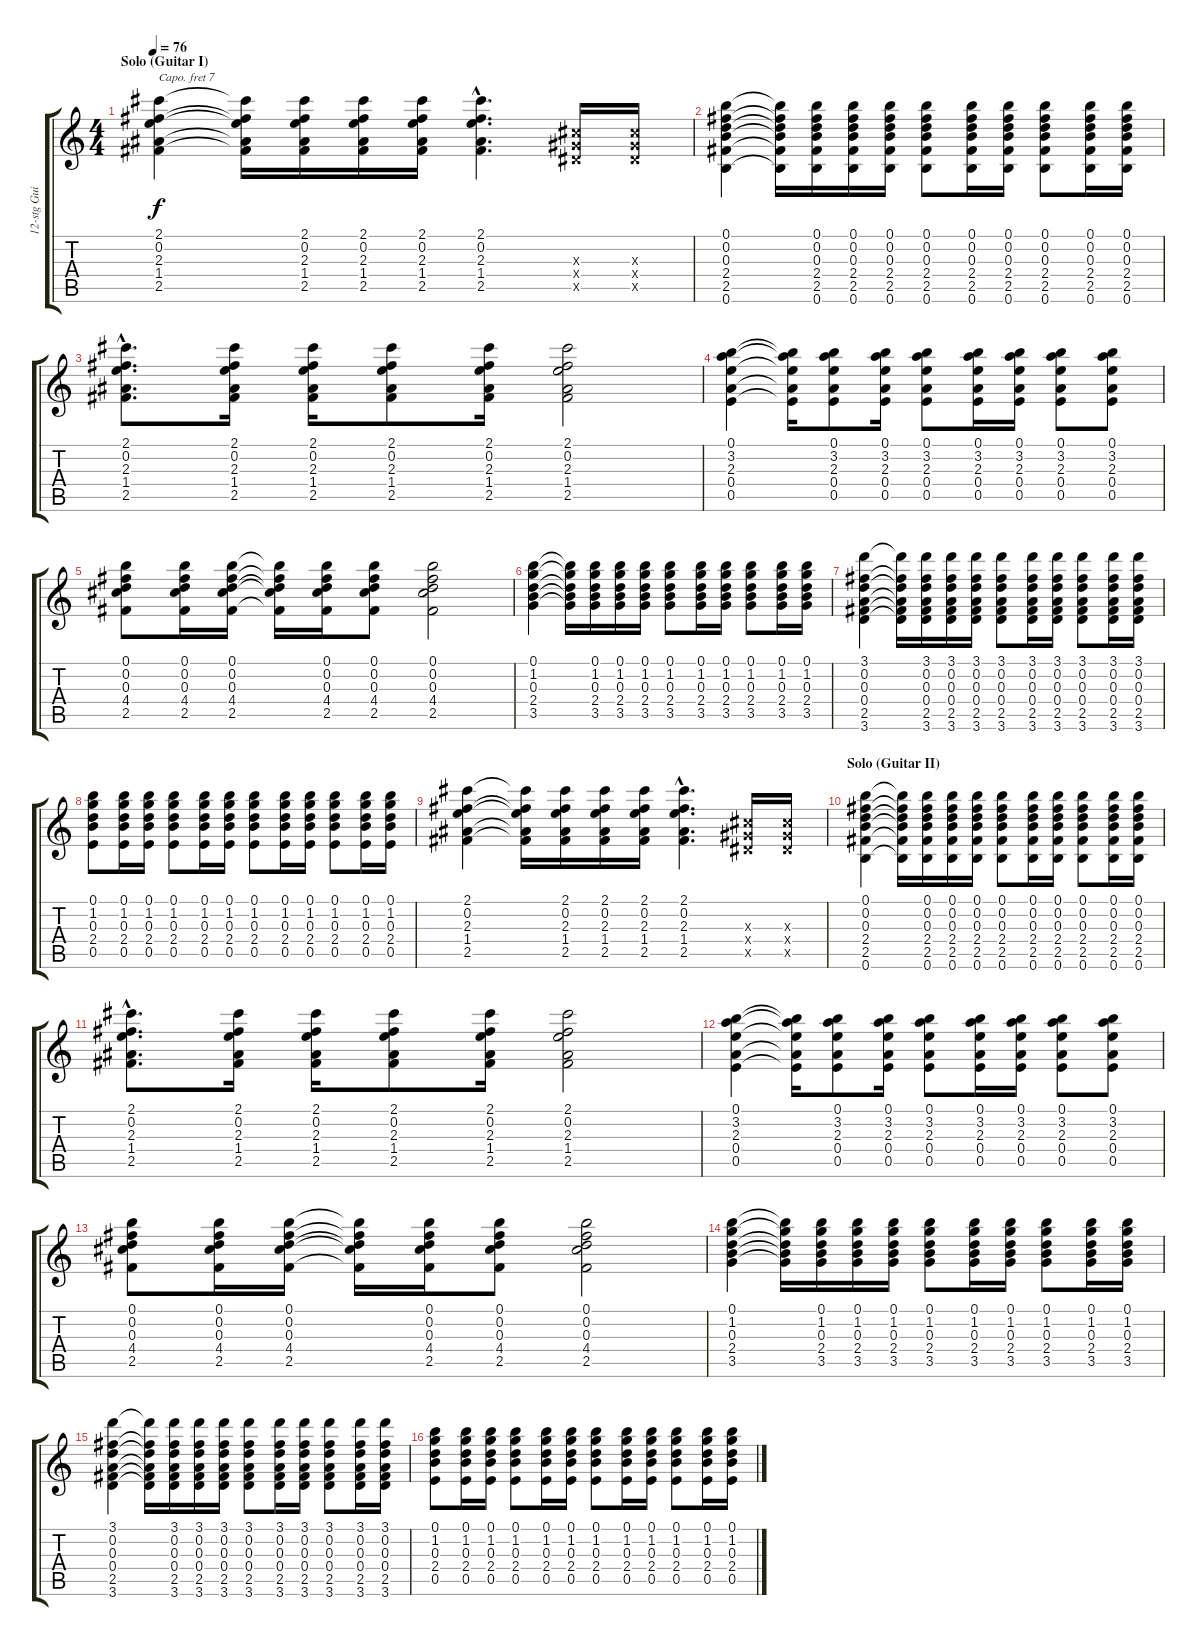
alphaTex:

\track ("12-stg Guitar (1)" "12-stg Gui") {instrument acousticguitarsteel}
\staff {score tabs}
\capo 7
\tuning (E4 B3 G3 D3 A2 E2) {hide}
\ts (4 4)
\section ("" "Solo (Guitar I)")
\tempo 76
\clef g2
\ks c
(2.1 0.2 2.3 1.4 2.5).4{dy f} (2.1{t} 0.2{t} 2.3{t} 1.4{t} 2.5{t}).16 (2.1 0.2 2.3 1.4 2.5).16 (2.1 0.2 2.3 1.4 2.5).16 (2.1 0.2 2.3 1.4 2.5).16 (2.1{hac} 0.2{hac} 2.3{hac} 1.4{hac} 2.5{hac}).4{d} (-1.3{x} -1.4{x} -1.5{x}).16 (-1.3{x} -1.4{x} -1.5{x}).16 |
(0.1 0.2 0.3 2.4 2.5 0.6).4 (0.1{t} 0.2{t} 0.3{t} 2.4{t} 2.5{t} 0.6{t}).16 (0.1 0.2 0.3 2.4 2.5 0.6).16 (0.1 0.2 0.3 2.4 2.5 0.6).16 (0.1 0.2 0.3 2.4 2.5 0.6).16 (0.1 0.2 0.3 2.4 2.5 0.6).8 (0.1 0.2 0.3 2.4 2.5 0.6).16 (0.1 0.2 0.3 2.4 2.5 0.6).16 (0.1 0.2 0.3 2.4 2.5 0.6).8 (0.1 0.2 0.3 2.4 2.5 0.6).16 (0.1 0.2 0.3 2.4 2.5 0.6).16 |
(2.1{hac} 0.2{hac} 2.3{hac} 1.4{hac} 2.5{hac}).8{d} (2.1 0.2 2.3 1.4 2.5).16 (2.1 0.2 2.3 1.4 2.5).16 (2.1 0.2 2.3 1.4 2.5).8 (2.1 0.2 2.3 1.4 2.5).16 (2.1 0.2 2.3 1.4 2.5).2 |
(0.1 3.2 2.3 0.4 0.5).4 (0.1{t} 3.2{t} 2.3{t} 0.4{t} 0.5{t}).16 (0.1 3.2 2.3 0.4 0.5).8 (0.1 3.2 2.3 0.4 0.5).16 (0.1 3.2 2.3 0.4 0.5).8 (0.1 3.2 2.3 0.4 0.5).16 (0.1 3.2 2.3 0.4 0.5).16 (0.1 3.2 2.3 0.4 0.5).8 (0.1 3.2 2.3 0.4 0.5).8 |
(0.1 0.2 0.3 4.4 2.5).8 (0.1 0.2 0.3 4.4 2.5).16 (0.1 0.2 0.3 4.4 2.5).16 (0.1{t} 0.2{t} 0.3{t} 4.4{t} 2.5{t}).16 (0.1 0.2 0.3 4.4 2.5).16 (0.1 0.2 0.3 4.4 2.5).8 (0.1 0.2 0.3 4.4 2.5).2 |
(0.1 1.2 0.3 2.4 3.5).4 (0.1{t} 1.2{t} 0.3{t} 2.4{t} 3.5{t}).16 (0.1 1.2 0.3 2.4 3.5).16 (0.1 1.2 0.3 2.4 3.5).16 (0.1 1.2 0.3 2.4 3.5).16 (0.1 1.2 0.3 2.4 3.5).8 (0.1 1.2 0.3 2.4 3.5).16 (0.1 1.2 0.3 2.4 3.5).16 (0.1 1.2 0.3 2.4 3.5).8 (0.1 1.2 0.3 2.4 3.5).16 (0.1 1.2 0.3 2.4 3.5).16 |
(3.1 0.2 0.3 0.4 2.5 3.6).4 (3.1{t} 0.2{t} 0.3{t} 0.4{t} 2.5{t} 3.6{t}).16 (3.1 0.2 0.3 0.4 2.5 3.6).16 (3.1 0.2 0.3 0.4 2.5 3.6).16 (3.1 0.2 0.3 0.4 2.5 3.6).16 (3.1 0.2 0.3 0.4 2.5 3.6).8 (3.1 0.2 0.3 0.4 2.5 3.6).16 (3.1 0.2 0.3 0.4 2.5 3.6).16 (3.1 0.2 0.3 0.4 2.5 3.6).8 (3.1 0.2 0.3 0.4 2.5 3.6).16 (3.1 0.2 0.3 0.4 2.5 3.6).16 |
(0.1 1.2 0.3 2.4 0.5).8 (0.1 1.2 0.3 2.4 0.5).16 (0.1 1.2 0.3 2.4 0.5).16 (0.1 1.2 0.3 2.4 0.5).8 (0.1 1.2 0.3 2.4 0.5).16 (0.1 1.2 0.3 2.4 0.5).16 (0.1 1.2 0.3 2.4 0.5).8 (0.1 1.2 0.3 2.4 0.5).16 (0.1 1.2 0.3 2.4 0.5).16 (0.1 1.2 0.3 2.4 0.5).8 (0.1 1.2 0.3 2.4 0.5).16 (0.1 1.2 0.3 2.4 0.5).16 |
(2.1 0.2 2.3 1.4 2.5).4 (2.1{t} 0.2{t} 2.3{t} 1.4{t} 2.5{t}).16 (2.1 0.2 2.3 1.4 2.5).16 (2.1 0.2 2.3 1.4 2.5).16 (2.1 0.2 2.3 1.4 2.5).16 (2.1{hac} 0.2{hac} 2.3{hac} 1.4{hac} 2.5{hac}).4{d} (-1.3{x} -1.4{x} -1.5{x}).16 (-1.3{x} -1.4{x} -1.5{x}).16 |
\section ("" "Solo (Guitar II)")
(0.1 0.2 0.3 2.4 2.5 0.6).4 (0.1{t} 0.2{t} 0.3{t} 2.4{t} 2.5{t} 0.6{t}).16 (0.1 0.2 0.3 2.4 2.5 0.6).16 (0.1 0.2 0.3 2.4 2.5 0.6).16 (0.1 0.2 0.3 2.4 2.5 0.6).16 (0.1 0.2 0.3 2.4 2.5 0.6).8 (0.1 0.2 0.3 2.4 2.5 0.6).16 (0.1 0.2 0.3 2.4 2.5 0.6).16 (0.1 0.2 0.3 2.4 2.5 0.6).8 (0.1 0.2 0.3 2.4 2.5 0.6).16 (0.1 0.2 0.3 2.4 2.5 0.6).16 |
(2.1{hac} 0.2{hac} 2.3{hac} 1.4{hac} 2.5{hac}).8{d} (2.1 0.2 2.3 1.4 2.5).16 (2.1 0.2 2.3 1.4 2.5).16 (2.1 0.2 2.3 1.4 2.5).8 (2.1 0.2 2.3 1.4 2.5).16 (2.1 0.2 2.3 1.4 2.5).2 |
(0.1 3.2 2.3 0.4 0.5).4 (0.1{t} 3.2{t} 2.3{t} 0.4{t} 0.5{t}).16 (0.1 3.2 2.3 0.4 0.5).8 (0.1 3.2 2.3 0.4 0.5).16 (0.1 3.2 2.3 0.4 0.5).8 (0.1 3.2 2.3 0.4 0.5).16 (0.1 3.2 2.3 0.4 0.5).16 (0.1 3.2 2.3 0.4 0.5).8 (0.1 3.2 2.3 0.4 0.5).8 |
(0.1 0.2 0.3 4.4 2.5).8 (0.1 0.2 0.3 4.4 2.5).16 (0.1 0.2 0.3 4.4 2.5).16 (0.1{t} 0.2{t} 0.3{t} 4.4{t} 2.5{t}).16 (0.1 0.2 0.3 4.4 2.5).16 (0.1 0.2 0.3 4.4 2.5).8 (0.1 0.2 0.3 4.4 2.5).2 |
(0.1 1.2 0.3 2.4 3.5).4 (0.1{t} 1.2{t} 0.3{t} 2.4{t} 3.5{t}).16 (0.1 1.2 0.3 2.4 3.5).16 (0.1 1.2 0.3 2.4 3.5).16 (0.1 1.2 0.3 2.4 3.5).16 (0.1 1.2 0.3 2.4 3.5).8 (0.1 1.2 0.3 2.4 3.5).16 (0.1 1.2 0.3 2.4 3.5).16 (0.1 1.2 0.3 2.4 3.5).8 (0.1 1.2 0.3 2.4 3.5).16 (0.1 1.2 0.3 2.4 3.5).16 |
(3.1 0.2 0.3 0.4 2.5 3.6).4 (3.1{t} 0.2{t} 0.3{t} 0.4{t} 2.5{t} 3.6{t}).16 (3.1 0.2 0.3 0.4 2.5 3.6).16 (3.1 0.2 0.3 0.4 2.5 3.6).16 (3.1 0.2 0.3 0.4 2.5 3.6).16 (3.1 0.2 0.3 0.4 2.5 3.6).8 (3.1 0.2 0.3 0.4 2.5 3.6).16 (3.1 0.2 0.3 0.4 2.5 3.6).16 (3.1 0.2 0.3 0.4 2.5 3.6).8 (3.1 0.2 0.3 0.4 2.5 3.6).16 (3.1 0.2 0.3 0.4 2.5 3.6).16 |
(0.1 1.2 0.3 2.4 0.5).8 (0.1 1.2 0.3 2.4 0.5).16 (0.1 1.2 0.3 2.4 0.5).16 (0.1 1.2 0.3 2.4 0.5).8 (0.1 1.2 0.3 2.4 0.5).16 (0.1 1.2 0.3 2.4 0.5).16 (0.1 1.2 0.3 2.4 0.5).8 (0.1 1.2 0.3 2.4 0.5).16 (0.1 1.2 0.3 2.4 0.5).16 (0.1 1.2 0.3 2.4 0.5).8 (0.1 1.2 0.3 2.4 0.5).16 (0.1 1.2 0.3 2.4 0.5).16
